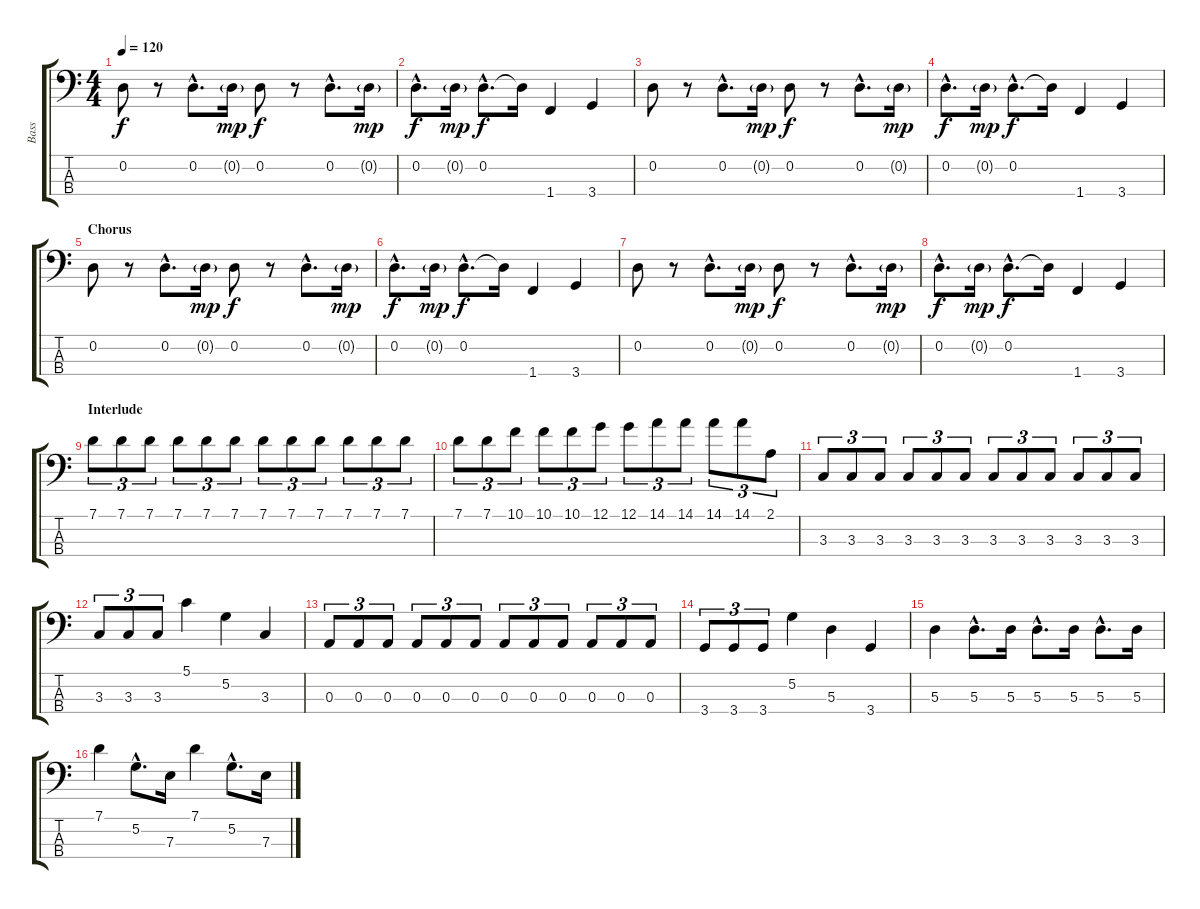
\track ("Bass" "Bass") {instrument fretlessbass}
\staff {score tabs}
\tuning (G2 D2 A1 E1) {hide}
\ts (4 4)
\tempo 120
\clef f4
\ks c
0.2.8{dy f} r.8 0.2{hac}.8{d} 0.2{g}.16{dy mp} 0.2.8{dy f} r.8 0.2{hac}.8{d} 0.2{g}.16{dy mp} |
0.2{hac}.8{d dy f} 0.2{g}.16{dy mp} 0.2{hac}.8{d dy f} 0.2{t}.16 1.4.4 3.4.4 |
0.2.8 r.8 0.2{hac}.8{d} 0.2{g}.16{dy mp} 0.2.8{dy f} r.8 0.2{hac}.8{d} 0.2{g}.16{dy mp} |
0.2{hac}.8{d dy f} 0.2{g}.16{dy mp} 0.2{hac}.8{d dy f} 0.2{t}.16 1.4.4 3.4.4 |
\section ("" "Chorus")
0.2.8 r.8 0.2{hac}.8{d} 0.2{g}.16{dy mp} 0.2.8{dy f} r.8 0.2{hac}.8{d} 0.2{g}.16{dy mp} |
0.2{hac}.8{d dy f} 0.2{g}.16{dy mp} 0.2{hac}.8{d dy f} 0.2{t}.16 1.4.4 3.4.4 |
0.2.8 r.8 0.2{hac}.8{d} 0.2{g}.16{dy mp} 0.2.8{dy f} r.8 0.2{hac}.8{d} 0.2{g}.16{dy mp} |
0.2{hac}.8{d dy f} 0.2{g}.16{dy mp} 0.2{hac}.8{d dy f} 0.2{t}.16 1.4.4 3.4.4 |
\section ("" "Interlude")
7.1.8{tu (3 2)} 7.1.8{tu (3 2)} 7.1.8{tu (3 2)} 7.1.8{tu (3 2)} 7.1.8{tu (3 2)} 7.1.8{tu (3 2)} 7.1.8{tu (3 2)} 7.1.8{tu (3 2)} 7.1.8{tu (3 2)} 7.1.8{tu (3 2)} 7.1.8{tu (3 2)} 7.1.8{tu (3 2)} |
7.1.8{tu (3 2)} 7.1.8{tu (3 2)} 10.1.8{tu (3 2)} 10.1.8{tu (3 2)} 10.1.8{tu (3 2)} 12.1.8{tu (3 2)} 12.1.8{tu (3 2)} 14.1.8{tu (3 2)} 14.1.8{tu (3 2)} 14.1.8{tu (3 2)} 14.1.8{tu (3 2)} 2.1.8{tu (3 2)} |
3.3.8{tu (3 2)} 3.3.8{tu (3 2)} 3.3.8{tu (3 2)} 3.3.8{tu (3 2)} 3.3.8{tu (3 2)} 3.3.8{tu (3 2)} 3.3.8{tu (3 2)} 3.3.8{tu (3 2)} 3.3.8{tu (3 2)} 3.3.8{tu (3 2)} 3.3.8{tu (3 2)} 3.3.8{tu (3 2)} |
3.3.8{tu (3 2)} 3.3.8{tu (3 2)} 3.3.8{tu (3 2)} 5.1.4 5.2.4 3.3.4 |
0.3.8{tu (3 2)} 0.3.8{tu (3 2)} 0.3.8{tu (3 2)} 0.3.8{tu (3 2)} 0.3.8{tu (3 2)} 0.3.8{tu (3 2)} 0.3.8{tu (3 2)} 0.3.8{tu (3 2)} 0.3.8{tu (3 2)} 0.3.8{tu (3 2)} 0.3.8{tu (3 2)} 0.3.8{tu (3 2)} |
3.4.8{tu (3 2)} 3.4.8{tu (3 2)} 3.4.8{tu (3 2)} 5.2.4 5.3.4 3.4.4 |
5.3.4 5.3{hac}.8{d} 5.3.16 5.3{hac}.8{d} 5.3.16 5.3{hac}.8{d} 5.3.16 |
7.1.4 5.2{hac}.8{d} 7.3.16 7.1.4 5.2{hac}.8{d} 7.3.16
